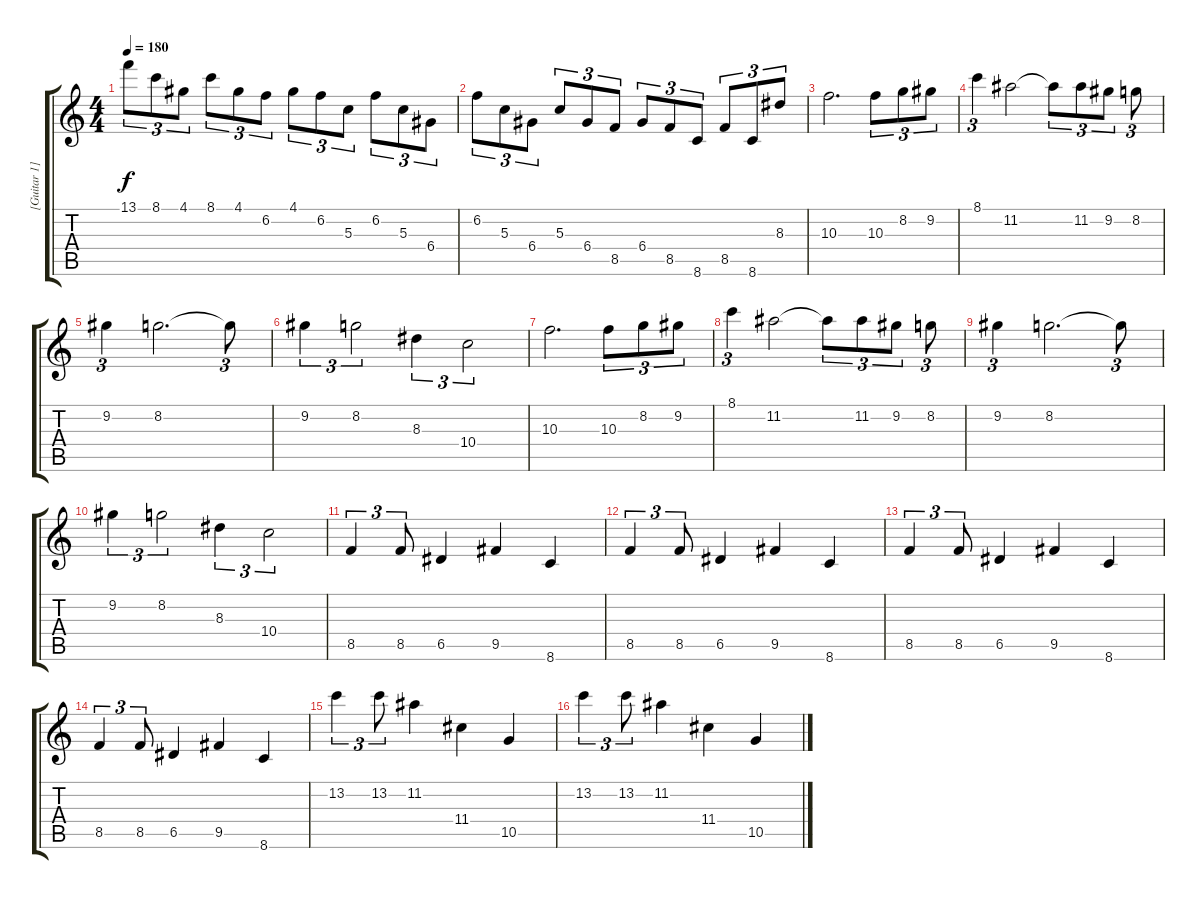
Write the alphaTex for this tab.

\track ("[Guitar 1]" "[Guitar 1]") {instrument distortionguitar}
\staff {score tabs}
\tuning (E4 B3 G3 D3 A2 E2) {hide}
\ts (4 4)
\tempo 180
\clef g2
\ks c
13.1.8{tu (3 2) dy f} 8.1.8{tu (3 2)} 4.1.8{tu (3 2)} 8.1.8{tu (3 2)} 4.1.8{tu (3 2)} 6.2.8{tu (3 2)} 4.1.8{tu (3 2)} 6.2.8{tu (3 2)} 5.3.8{tu (3 2)} 6.2.8{tu (3 2)} 5.3.8{tu (3 2)} 6.4.8{tu (3 2)} |
6.2.8{tu (3 2)} 5.3.8{tu (3 2)} 6.4.8{tu (3 2)} 5.3.8{tu (3 2)} 6.4.8{tu (3 2)} 8.5.8{tu (3 2)} 6.4.8{tu (3 2)} 8.5.8{tu (3 2)} 8.6.8{tu (3 2)} 8.5.8{tu (3 2)} 8.6.8{tu (3 2)} 8.3.8{tu (3 2)} |
10.3.2{d} 10.3.8{tu (3 2)} 8.2.8{tu (3 2)} 9.2.8{tu (3 2)} |
8.1.4{tu (3 2)} 11.2.2 11.2{t}.8{tu (3 2)} 11.2.8{tu (3 2)} 9.2.8{tu (3 2)} 8.2.8{tu (3 2)} |
9.2.4{tu (3 2)} 8.2.2{d} 8.2{t}.8{tu (3 2)} |
9.2.4{tu (3 2)} 8.2.2{tu (3 2)} 8.3.4{tu (3 2)} 10.4.2{tu (3 2)} |
10.3.2{d} 10.3.8{tu (3 2)} 8.2.8{tu (3 2)} 9.2.8{tu (3 2)} |
8.1.4{tu (3 2)} 11.2.2 11.2{t}.8{tu (3 2)} 11.2.8{tu (3 2)} 9.2.8{tu (3 2)} 8.2.8{tu (3 2)} |
9.2.4{tu (3 2)} 8.2.2{d} 8.2{t}.8{tu (3 2)} |
9.2.4{tu (3 2)} 8.2.2{tu (3 2)} 8.3.4{tu (3 2)} 10.4.2{tu (3 2)} |
8.5.4{tu (3 2)} 8.5.8{tu (3 2)} 6.5.4 9.5.4 8.6.4 |
8.5.4{tu (3 2)} 8.5.8{tu (3 2)} 6.5.4 9.5.4 8.6.4 |
8.5.4{tu (3 2)} 8.5.8{tu (3 2)} 6.5.4 9.5.4 8.6.4 |
8.5.4{tu (3 2)} 8.5.8{tu (3 2)} 6.5.4 9.5.4 8.6.4 |
13.2.4{tu (3 2)} 13.2.8{tu (3 2)} 11.2.4 11.4.4 10.5.4 |
13.2.4{tu (3 2)} 13.2.8{tu (3 2)} 11.2.4 11.4.4 10.5.4
